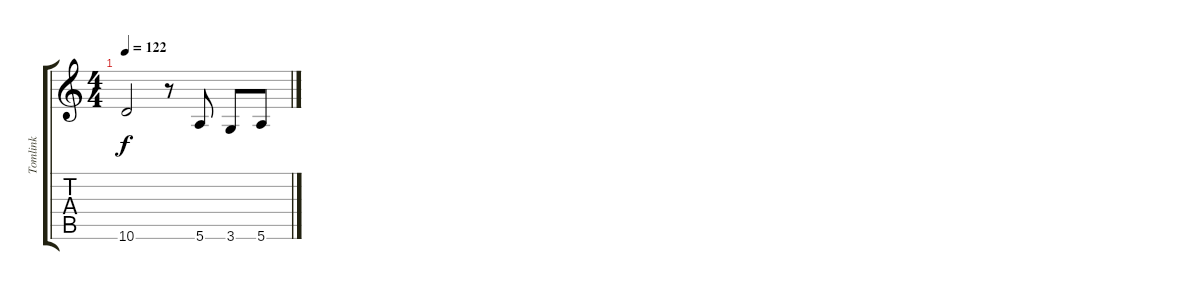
\track ("Tomlink" "Tomlink") {instrument overdrivenguitar}
\staff {score tabs}
\tuning (E4 B3 G3 D3 A2 E2) {hide}
\ts (4 4)
\tempo 122
\clef g2
\ks c
10.6.2{dy f} r.8 5.6.8 3.6.8 5.6.8
